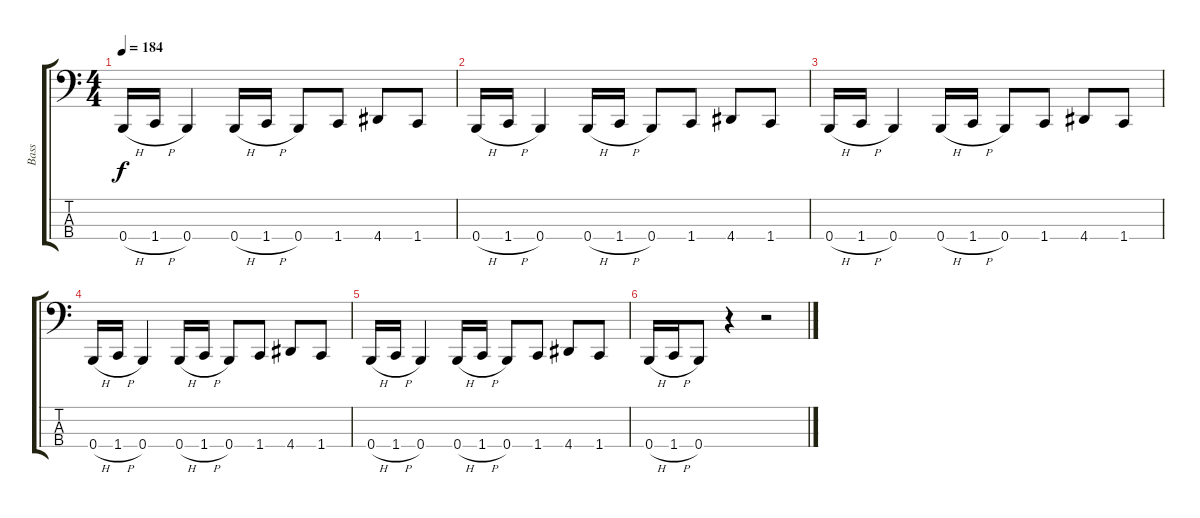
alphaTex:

\track ("Bass" "Bass") {instrument electricbassfinger}
\staff {score tabs}
\tuning (E2 B1 Gb1 B0) {hide}
\ts (4 4)
\tempo 184
\clef f4
\ks c
0.4{h}.16{dy f} 1.4{h}.16 0.4.4 0.4{h}.16 1.4{h}.16 0.4.8 1.4.8 4.4.8 1.4.8 |
0.4{h}.16 1.4{h}.16 0.4.4 0.4{h}.16 1.4{h}.16 0.4.8 1.4.8 4.4.8 1.4.8 |
0.4{h}.16 1.4{h}.16 0.4.4 0.4{h}.16 1.4{h}.16 0.4.8 1.4.8 4.4.8 1.4.8 |
0.4{h}.16 1.4{h}.16 0.4.4 0.4{h}.16 1.4{h}.16 0.4.8 1.4.8 4.4.8 1.4.8 |
0.4{h}.16 1.4{h}.16 0.4.4 0.4{h}.16 1.4{h}.16 0.4.8 1.4.8 4.4.8 1.4.8 |
0.4{h}.16 1.4{h}.16 0.4.8 r.4 r.2
